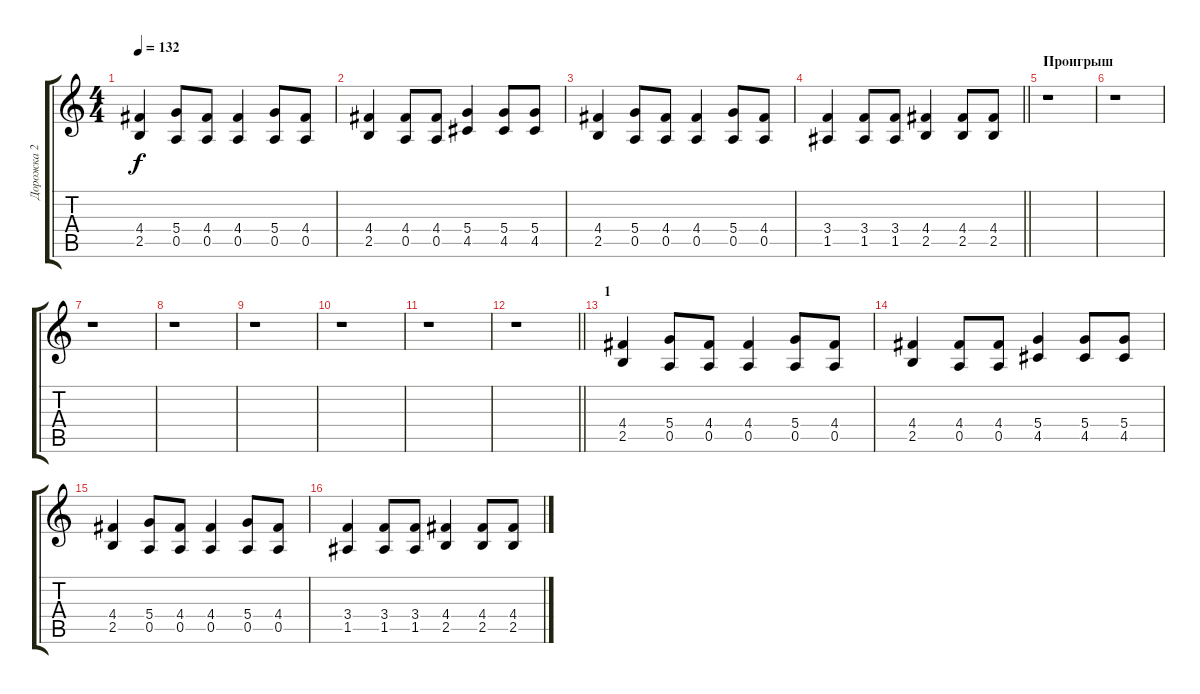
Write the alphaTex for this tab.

\track ("Дорожка 2" "Дорожка 2") {instrument distortionguitar}
\staff {score tabs}
\tuning (E4 B3 G3 D3 A2 E2) {hide}
\ts (4 4)
\tempo 132
\clef g2
\ks c
(4.4 2.5).4{dy f} (5.4 0.5).8 (4.4 0.5).8 (4.4 0.5).4 (5.4 0.5).8 (4.4 0.5).8 |
(4.4 2.5).4 (4.4 0.5).8 (4.4 0.5).8 (5.4 4.5).4 (5.4 4.5).8 (5.4 4.5).8 |
(4.4 2.5).4 (5.4 0.5).8 (4.4 0.5).8 (4.4 0.5).4 (5.4 0.5).8 (4.4 0.5).8 |
\barLineRight lightlight
(3.4 1.5).4 (3.4 1.5).8 (3.4 1.5).8 (4.4 2.5).4 (4.4 2.5).8 (4.4 2.5).8 |
\section ("" "Проигрыш")
r.1 |
r.1 |
r.1 |
r.1 |
r.1 |
r.1 |
r.1 |
\barLineRight lightlight
r.1 |
\section ("" "1")
(4.4 2.5).4 (5.4 0.5).8 (4.4 0.5).8 (4.4 0.5).4 (5.4 0.5).8 (4.4 0.5).8 |
(4.4 2.5).4 (4.4 0.5).8 (4.4 0.5).8 (5.4 4.5).4 (5.4 4.5).8 (5.4 4.5).8 |
(4.4 2.5).4 (5.4 0.5).8 (4.4 0.5).8 (4.4 0.5).4 (5.4 0.5).8 (4.4 0.5).8 |
(3.4 1.5).4 (3.4 1.5).8 (3.4 1.5).8 (4.4 2.5).4 (4.4 2.5).8 (4.4 2.5).8
